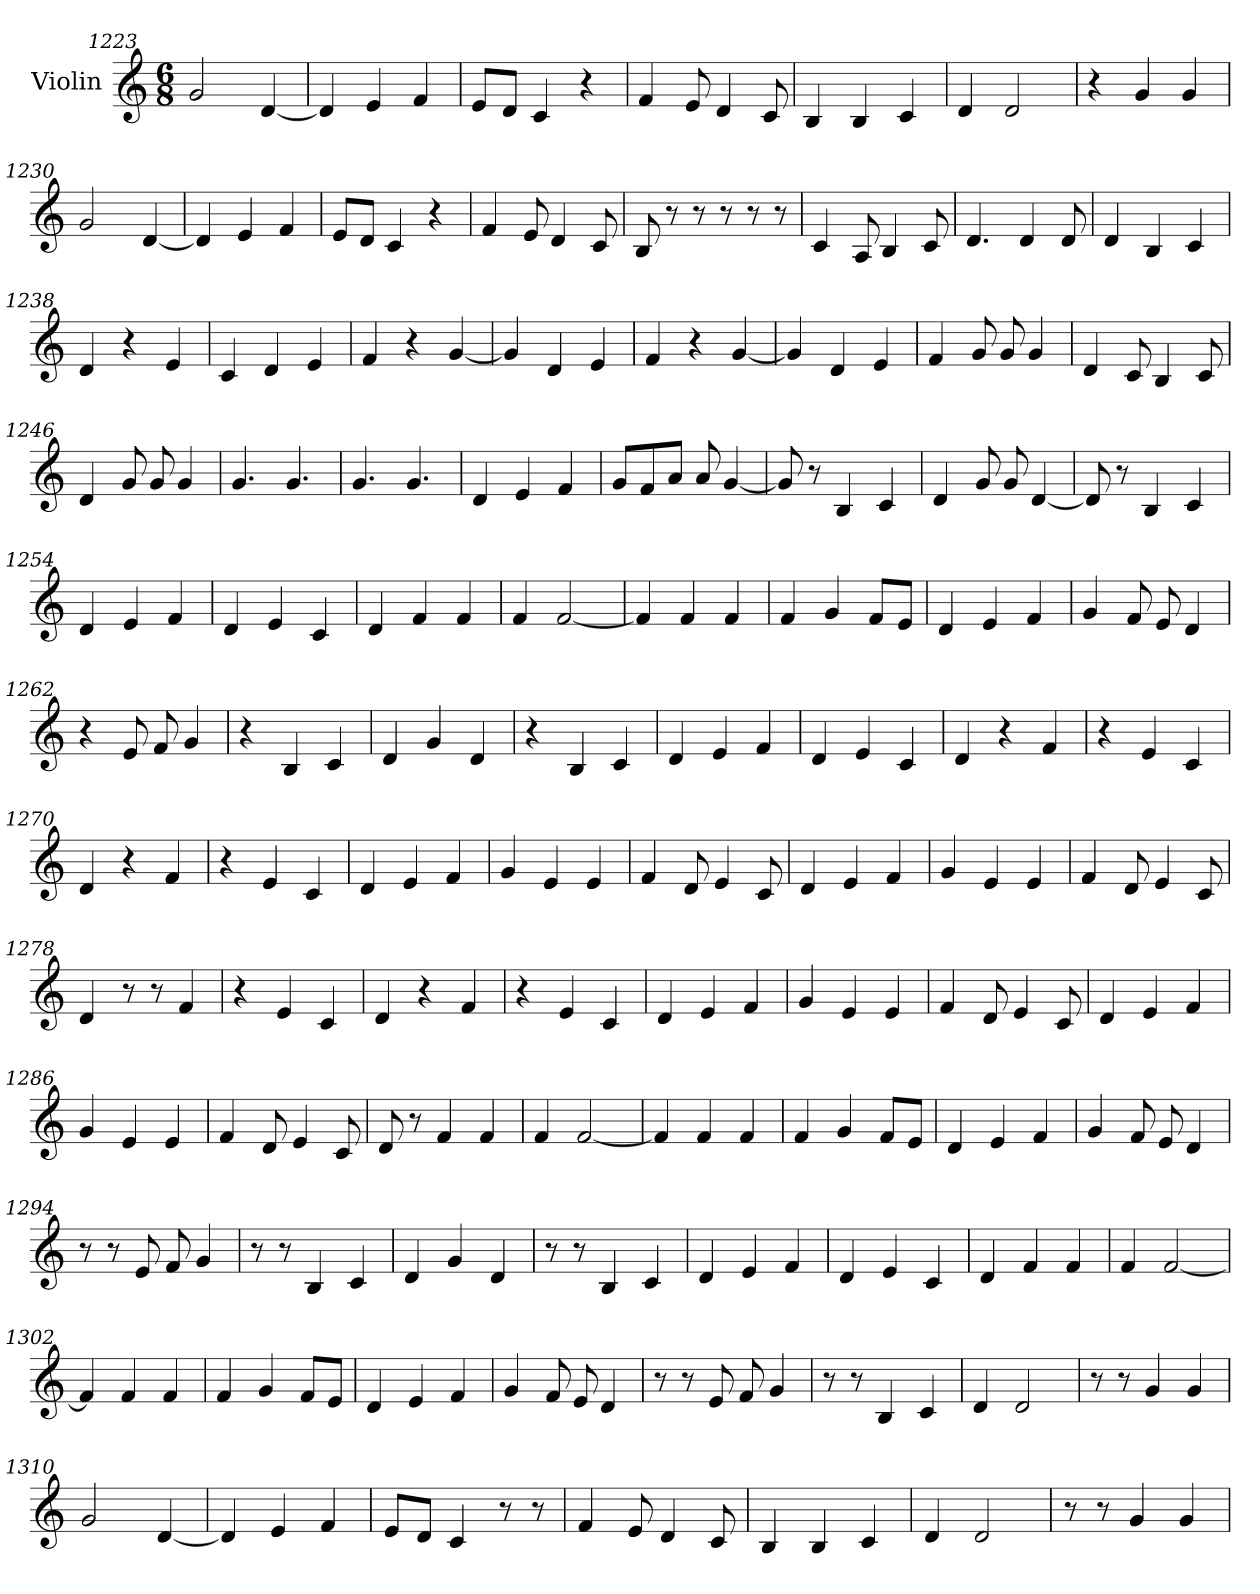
**kern
*part1
*staff1
*I"Violin
*clefG2
*k[]
*M6/8
=1223
2g/
[4d/
!!LO:PB:g=z
=1224
4d/]
4e/
4f/
=1225
8e/L
8d/J
4c/
4r
=1226
4f/
8e/
4d/
8c/
=1227
4B/
4B/
4c/
=1228
4d/
2d/
=1229
4r
4g/
4g/
=1230
2g/
[4d/
!!LO:LB:g=z
=1231
4d/]
4e/
4f/
=1232
8e/L
8d/J
4c/
4r
=1233
4f/
8e/
4d/
8c/
=1234
8B/
8r
8r
8r
8r
8r
=1235
4c/
8A/
4B/
8c/
=1236
4.d/
4d/
8d/
=1237
4d/
4B/
4c/
!!LO:LB:g=z
=1238
4d/
4r
4e/
=1239
4c/
4d/
4e/
=1240
4f/
4r
[4g/
=1241
4g/]
4d/
4e/
=1242
4f/
4r
[4g/
=1243
4g/]
4d/
4e/
=1244
4f/
8g/
8g/
4g/
!!LO:LB:g=z
=1245
4d/
8c/
4B/
8c/
=1246
4d/
8g/
8g/
4g/
=1247
4.g/
4.g/
=1248
4.g/
4.g/
=1249
4d/
4e/
4f/
=1250
8g/L
8f/
8a/J
8a/
[4g/
=1251
8g/]
8r
4B/
4c/
!!LO:LB:g=z
=1252
4d/
8g/
8g/
[4d/
=1253
8d/]
8r
4B/
4c/
=1254
4d/
4e/
4f/
=1255
4d/
4e/
4c/
=1256
4d/
4f/
4f/
=1257
4f/
[2f/
=1258
4f/]
4f/
4f/
!!LO:LB:g=z
=1259
4f/
4g/
8f/L
8e/J
=1260
4d/
4e/
4f/
=1261
4g/
8f/
8e/
4d/
=1262
4r
8e/
8f/
4g/
=1263
4r
4B/
4c/
=1264
4d/
4g/
4d/
=1265
4r
4B/
4c/
!!LO:LB:g=z
=1266
4d/
4e/
4f/
=1267
4d/
4e/
4c/
=1268
4d/
4r
4f/
=1269
4r
4e/
4c/
=1270
4d/
4r
4f/
=1271
4r
4e/
4c/
=1272
4d/
4e/
4f/
!!LO:LB:g=z
=1273
4g/
4e/
4e/
=1274
4f/
8d/
4e/
8c/
=1275
4d/
4e/
4f/
=1276
4g/
4e/
4e/
=1277
4f/
8d/
4e/
8c/
=1278
4d/
8r
8r
4f/
=1279
4r
4e/
4c/
!!LO:PB:g=z
=1280
4d/
4r
4f/
=1281
4r
4e/
4c/
=1282
4d/
4e/
4f/
=1283
4g/
4e/
4e/
=1284
4f/
8d/
4e/
8c/
=1285
4d/
4e/
4f/
=1286
4g/
4e/
4e/
!!LO:LB:g=z
=1287
4f/
8d/
4e/
8c/
=1288
8d/
8r
4f/
4f/
=1289
4f/
[2f/
=1290
4f/]
4f/
4f/
=1291
4f/
4g/
8f/L
8e/J
=1292
4d/
4e/
4f/
=1293
4g/
8f/
8e/
4d/
!!LO:LB:g=z
=1294
8r
8r
8e/
8f/
4g/
=1295
8r
8r
4B/
4c/
=1296
4d/
4g/
4d/
=1297
8r
8r
4B/
4c/
=1298
4d/
4e/
4f/
=1299
4d/
4e/
4c/
=1300
4d/
4f/
4f/
!!LO:LB:g=z
=1301
4f/
[2f/
=1302
4f/]
4f/
4f/
=1303
4f/
4g/
8f/L
8e/J
=1304
4d/
4e/
4f/
=1305
4g/
8f/
8e/
4d/
=1306
8r
8r
8e/
8f/
4g/
=1307
8r
8r
4B/
4c/
!!LO:LB:g=z
=1308
4d/
2d/
=1309
8r
8r
4g/
4g/
=1310
2g/
[4d/
=1311
4d/]
4e/
4f/
=1312
8e/L
8d/J
4c/
8r
8r
=1313
4f/
8e/
4d/
8c/
=1314
4B/
4B/
4c/
!!LO:LB:g=z
=1315
4d/
2d/
=1316
8r
8r
4g/
4g/
=
*-
